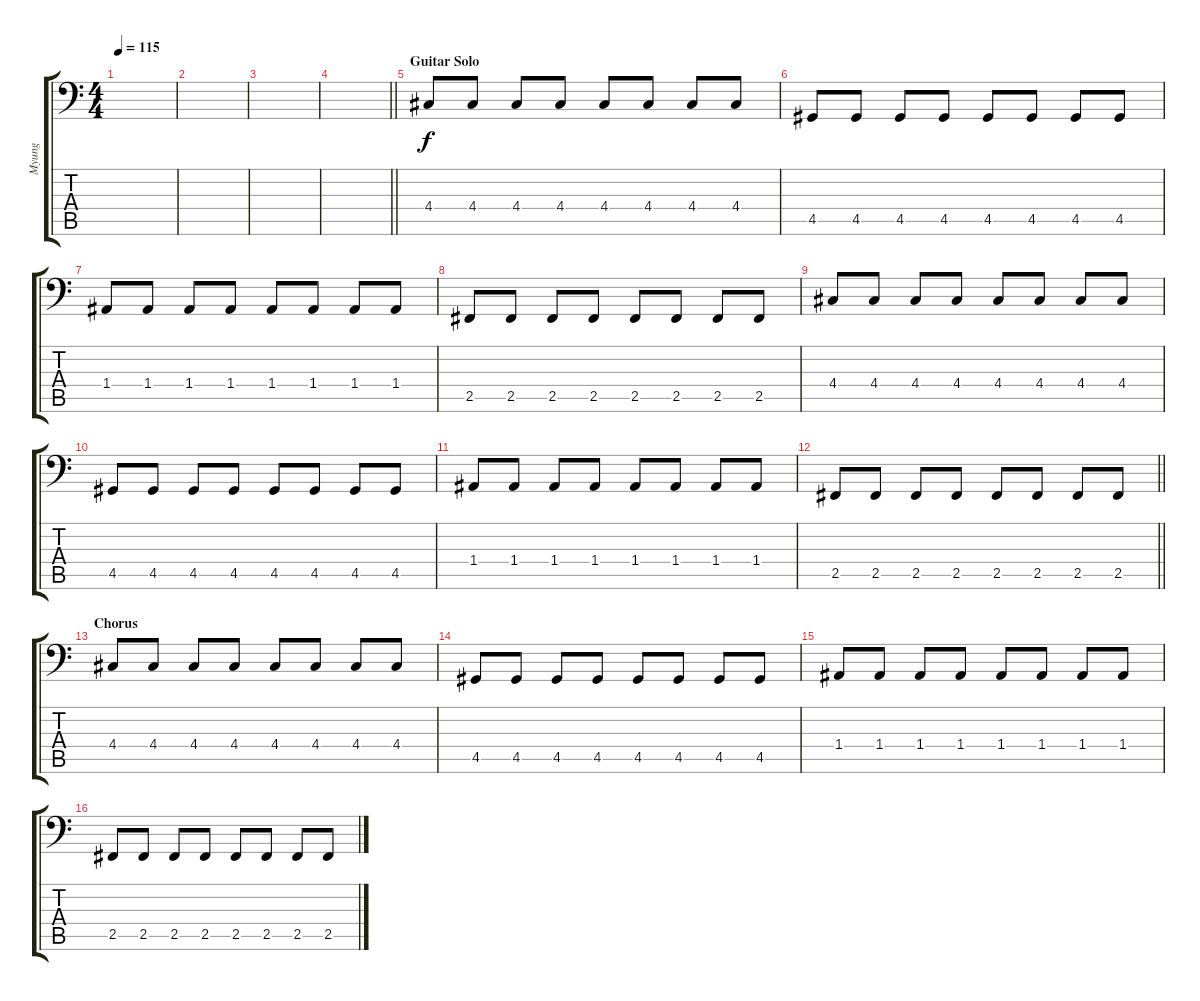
\track ("Myung" "Myung") {instrument electricbassfinger}
\staff {score tabs}
\tuning (C3 G2 D2 A1 E1 B0) {hide}
\ts (4 4)
\tempo 115
\clef f4
\ks c
|
|
|
\barLineRight lightlight
|
\section ("" "Guitar Solo")
4.4.8 4.4.8 4.4.8 4.4.8 4.4.8 4.4.8 4.4.8 4.4.8 |
4.5.8 4.5.8 4.5.8 4.5.8 4.5.8 4.5.8 4.5.8 4.5.8 |
1.4.8 1.4.8 1.4.8 1.4.8 1.4.8 1.4.8 1.4.8 1.4.8 |
2.5.8 2.5.8 2.5.8 2.5.8 2.5.8 2.5.8 2.5.8 2.5.8 |
4.4.8 4.4.8 4.4.8 4.4.8 4.4.8 4.4.8 4.4.8 4.4.8 |
4.5.8 4.5.8 4.5.8 4.5.8 4.5.8 4.5.8 4.5.8 4.5.8 |
1.4.8 1.4.8 1.4.8 1.4.8 1.4.8 1.4.8 1.4.8 1.4.8 |
\barLineRight lightlight
2.5.8 2.5.8 2.5.8 2.5.8 2.5.8 2.5.8 2.5.8 2.5.8 |
\section ("" "Chorus")
4.4.8 4.4.8 4.4.8 4.4.8 4.4.8 4.4.8 4.4.8 4.4.8 |
4.5.8 4.5.8 4.5.8 4.5.8 4.5.8 4.5.8 4.5.8 4.5.8 |
1.4.8 1.4.8 1.4.8 1.4.8 1.4.8 1.4.8 1.4.8 1.4.8 |
2.5.8 2.5.8 2.5.8 2.5.8 2.5.8 2.5.8 2.5.8 2.5.8
